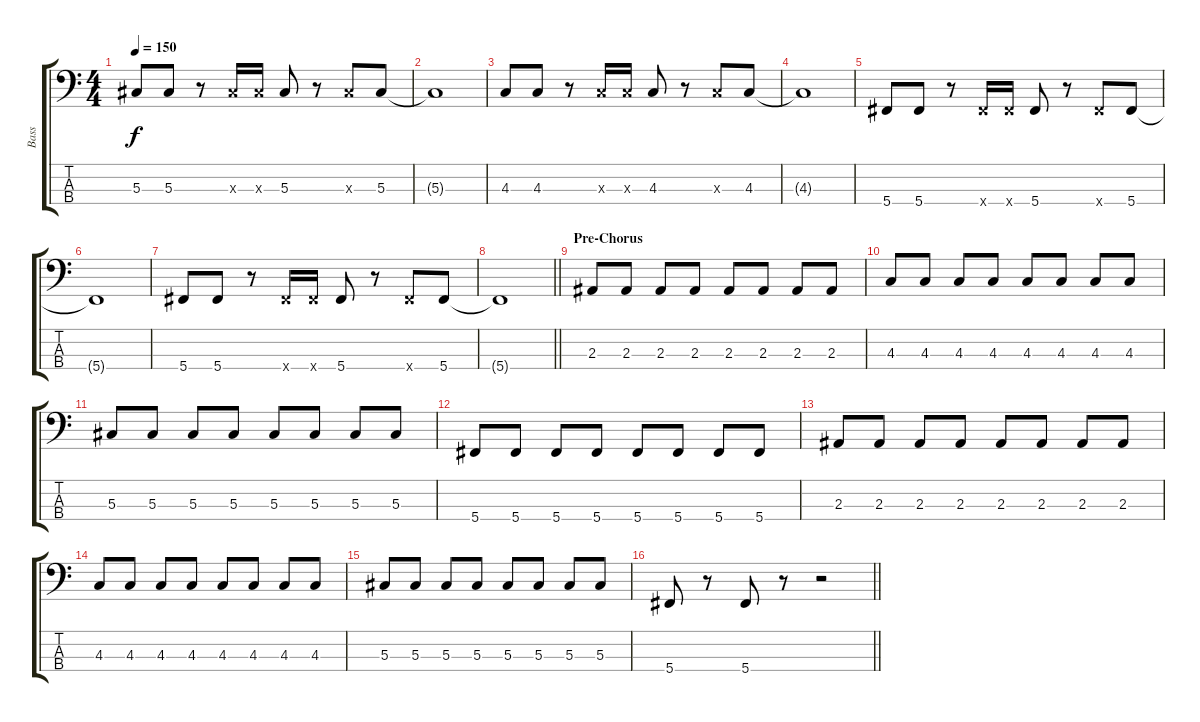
\track ("Bass" "Bass") {instrument electricbassfinger}
\staff {score tabs}
\tuning (Gb2 Db2 Ab1 Db1) {hide}
\ts (4 4)
\tempo 150
\clef f4
\ks c
5.3.8{dy f} 5.3.8 r.8 5.3{x}.16 5.3{x}.16 5.3.8 r.8 5.3{x}.8 5.3.8 |
5.3{t}.1 |
4.3.8 4.3.8 r.8 4.3{x}.16 4.3{x}.16 4.3.8 r.8 4.3{x}.8 4.3.8 |
4.3{t}.1 |
5.4.8 5.4.8 r.8 5.4{x}.16 5.4{x}.16 5.4.8 r.8 5.4{x}.8 5.4.8 |
5.4{t}.1 |
5.4.8 5.4.8 r.8 5.4{x}.16 5.4{x}.16 5.4.8 r.8 5.4{x}.8 5.4.8 |
\barLineRight lightlight
5.4{t}.1 |
\section ("" "Pre-Chorus")
2.3.8 2.3.8 2.3.8 2.3.8 2.3.8 2.3.8 2.3.8 2.3.8 |
4.3.8 4.3.8 4.3.8 4.3.8 4.3.8 4.3.8 4.3.8 4.3.8 |
5.3.8 5.3.8 5.3.8 5.3.8 5.3.8 5.3.8 5.3.8 5.3.8 |
5.4.8 5.4.8 5.4.8 5.4.8 5.4.8 5.4.8 5.4.8 5.4.8 |
2.3.8 2.3.8 2.3.8 2.3.8 2.3.8 2.3.8 2.3.8 2.3.8 |
4.3.8 4.3.8 4.3.8 4.3.8 4.3.8 4.3.8 4.3.8 4.3.8 |
5.3.8 5.3.8 5.3.8 5.3.8 5.3.8 5.3.8 5.3.8 5.3.8 |
\barLineRight lightlight
5.4.8 r.8 5.4.8 r.8 r.2
